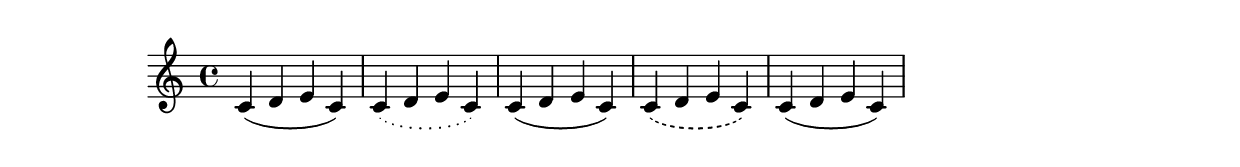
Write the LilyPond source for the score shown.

%% DO NOT EDIT this file manually; it is automatically
%% generated from LSR http://lsr.dsi.unimi.it
%% Make any changes in LSR itself, or in Documentation/snippets/new/ ,
%% and then run scripts/auxiliar/makelsr.py
%%
%% This file is in the public domain.
\version "2.14.2"

\header {
  lsrtags = "expressive-marks, really-simple, editorial-annotations, connecting-notes"

  texidoc = "
The appearance of slurs may be changed from solid to dotted or dashed.

"
  doctitle = "Changing the appearance of a slur from solid to dotted or dashed"
} % begin verbatim


\relative c' {
  c4( d e c)
  \slurDotted
  c4( d e c)
  \slurSolid
  c4( d e c)
  \slurDashed
  c4( d e c)
  \slurSolid
  c4( d e c)
}
